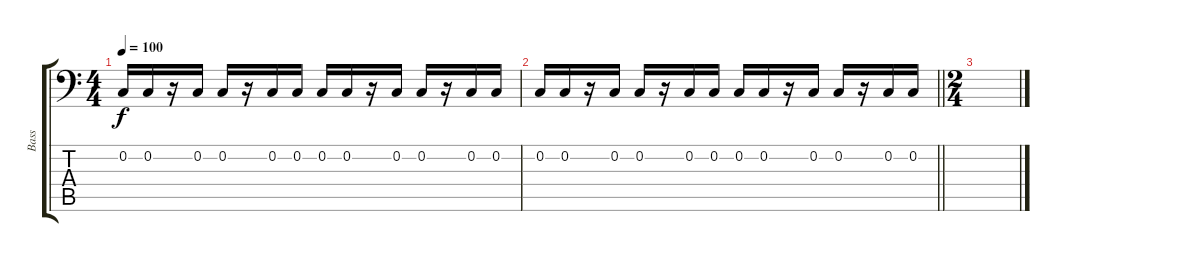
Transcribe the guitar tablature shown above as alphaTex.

\track ("Bass" "Bass") {instrument synthbass1}
\staff {score tabs}
\tuning (D2 C2 Bb1 A1 G1 F1) {hide}
\ts (4 4)
\tempo 100
\clef f4
\ks c
0.2.16{dy f} 0.2.16 r.16 0.2.16 0.2.16 r.16 0.2.16 0.2.16 0.2.16 0.2.16 r.16 0.2.16 0.2.16 r.16 0.2.16 0.2.16 |
\barLineRight lightlight
0.2.16 0.2.16 r.16 0.2.16 0.2.16 r.16 0.2.16 0.2.16 0.2.16 0.2.16 r.16 0.2.16 0.2.16 r.16 0.2.16 0.2.16 |
\ts (2 4)
